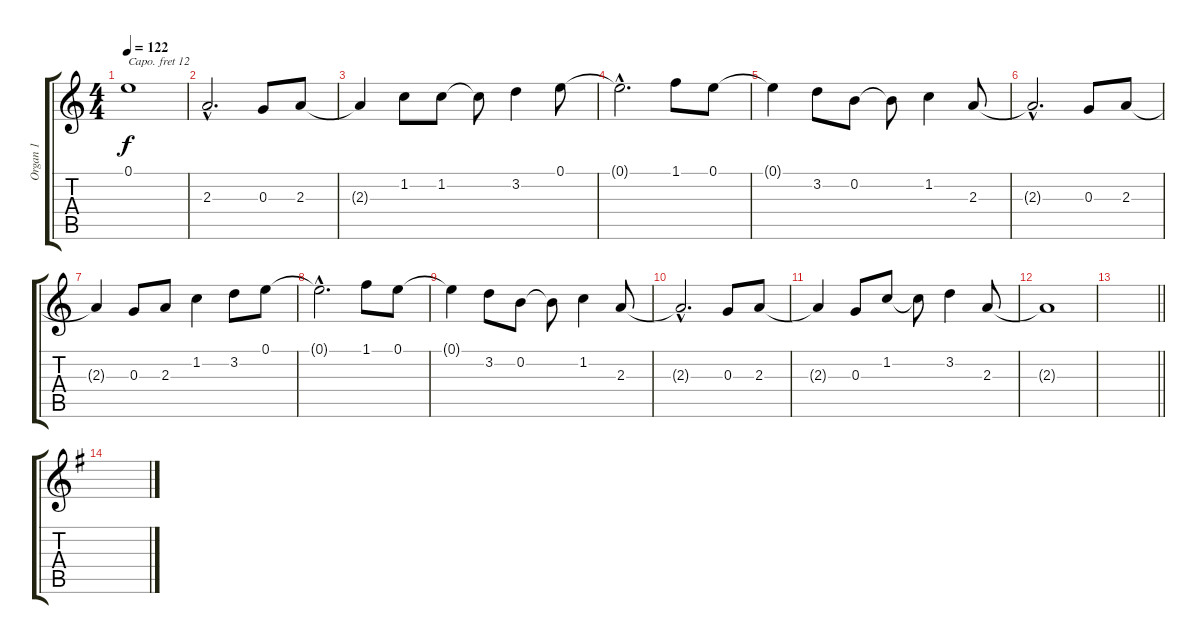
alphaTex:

\track ("Organ 1" "Organ 1") {instrument drawbarorgan}
\staff {score tabs}
\capo 12
\tuning (E4 B3 G3 D3 A2 E2) {hide}
\ts (4 4)
\tempo 122
\clef g2
\ks c
0.1{t}.1{dy f} |
2.3{hac}.2{d} 0.3.8 2.3.8 |
2.3{t}.4 1.2.8 1.2.8 1.2{t}.8 3.2.4 0.1.8 |
0.1{hac t}.2{d} 1.1.8 0.1.8 |
0.1{t}.4 3.2.8 0.2.8 0.2{t}.8 1.2.4 2.3.8 |
2.3{hac t}.2{d} 0.3.8 2.3.8 |
2.3{t}.4 0.3.8 2.3.8 1.2.4 3.2.8 0.1.8 |
0.1{hac t}.2{d} 1.1.8 0.1.8 |
0.1{t}.4 3.2.8 0.2.8 0.2{t}.8 1.2.4 2.3.8 |
2.3{hac t}.2{d} 0.3.8 2.3.8 |
2.3{t}.4 0.3.8 1.2.8 1.2{t}.8 3.2.4 2.3.8 |
2.3{t}.1 |
\barLineRight lightlight
|
\ks g
